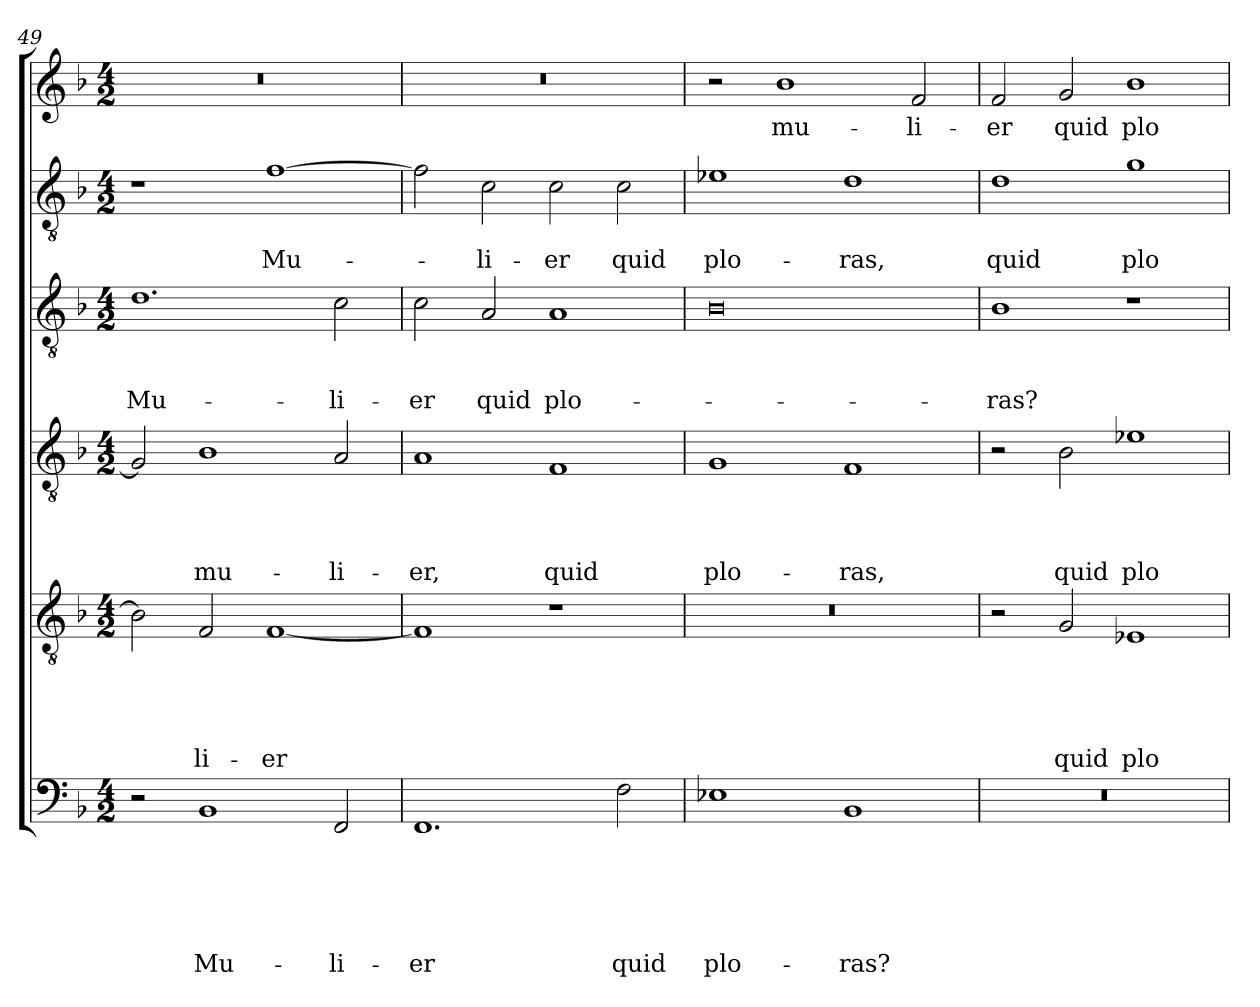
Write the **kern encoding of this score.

**kern	**text	**text	**text	**text	**text	**text	**kern	**text	**text	**text	**text	**text	**kern	**text	**text	**text	**text	**kern	**text	**text	**text	**kern	**text	**text	**kern	**text
*part6	*part6	*part6	*part6	*part6	*part6	*part6	*part5	*part5	*part5	*part5	*part5	*part5	*part4	*part4	*part4	*part4	*part4	*part3	*part3	*part3	*part3	*part2	*part2	*part2	*part1	*part1
*staff6	*staff6	*staff6	*staff6	*staff6	*staff6	*staff6	*staff5	*staff5	*staff5	*staff5	*staff5	*staff5	*staff4	*staff4	*staff4	*staff4	*staff4	*staff3	*staff3	*staff3	*staff3	*staff2	*staff2	*staff2	*staff1	*staff1
!!LO:LB:g=z
*clefF4	*	*	*	*	*	*	*clefGv2	*	*	*	*	*	*clefGv2	*	*	*	*	*clefGv2	*	*	*	*clefGv2	*	*	*clefG2	*
*k[b-]	*	*	*	*	*	*	*k[b-]	*	*	*	*	*	*k[b-]	*	*	*	*	*k[b-]	*	*	*	*k[b-]	*	*	*k[b-]	*
*F:	*	*	*	*	*	*	*F:	*	*	*	*	*	*F:	*	*	*	*	*F:	*	*	*	*F:	*	*	*F:	*
*M4/2	*	*	*	*	*	*	*M4/2	*	*	*	*	*	*M4/2	*	*	*	*	*M4/2	*	*	*	*M4/2	*	*	*M4/2	*
=49	=49	=49	=49	=49	=49	=49	=49	=49	=49	=49	=49	=49	=49	=49	=49	=49	=49	=49	=49	=49	=49	=49	=49	=49	=49	=49
2r	.	.	.	.	.	.	2B-\]	.	.	.	.	.	2G/]	.	.	.	.	1.d	.	.	Mu-	1r	.	.	0r	.
1BB-	.	.	.	.	.	Mu-	2F/	.	.	.	.	-li-	1B-	.	.	.	mu-	.	.	.	.	.	.	.	.	.
.	.	.	.	.	.	.	[1F	.	.	.	.	-er	.	.	.	.	.	.	.	.	.	[1f	.	Mu-	.	.
2FF/	.	.	.	.	.	-li-	.	.	.	.	.	.	2A/	.	.	.	-li-	2c\	.	.	-li-	.	.	.	.	.
=50	=50	=50	=50	=50	=50	=50	=50	=50	=50	=50	=50	=50	=50	=50	=50	=50	=50	=50	=50	=50	=50	=50	=50	=50	=50	=50
1.FF	.	.	.	.	.	-er	1F]	.	.	.	.	.	1A	.	.	.	-er,	2c\	.	.	-er	2f\]	.	.	0r	.
.	.	.	.	.	.	.	.	.	.	.	.	.	.	.	.	.	.	2A/	.	.	quid	2c\	.	-li-	.	.
.	.	.	.	.	.	.	1r	.	.	.	.	.	1F	.	.	.	quid	1A	.	.	plo-	2c\	.	-er	.	.
2F\	.	.	.	.	.	quid	.	.	.	.	.	.	.	.	.	.	.	.	.	.	.	2c\	.	quid	.	.
=51	=51	=51	=51	=51	=51	=51	=51	=51	=51	=51	=51	=51	=51	=51	=51	=51	=51	=51	=51	=51	=51	=51	=51	=51	=51	=51
1E-X	.	.	.	.	.	plo-	0r	.	.	.	.	.	1G	.	.	.	plo-	0B-	.	.	.	1e-X	.	plo-	2r	.
.	.	.	.	.	.	.	.	.	.	.	.	.	.	.	.	.	.	.	.	.	.	.	.	.	1b-	mu-
1BB-	.	.	.	.	.	-ras?	.	.	.	.	.	.	1F	.	.	.	-ras,	.	.	.	.	1d	.	-ras,	.	.
.	.	.	.	.	.	.	.	.	.	.	.	.	.	.	.	.	.	.	.	.	.	.	.	.	2f/	-li-
=52	=52	=52	=52	=52	=52	=52	=52	=52	=52	=52	=52	=52	=52	=52	=52	=52	=52	=52	=52	=52	=52	=52	=52	=52	=52	=52
0r	.	.	.	.	.	.	2r	.	.	.	.	.	2r	.	.	.	.	1B-	.	.	-ras?	1d	.	quid	2f/	-er
.	.	.	.	.	.	.	2G/	.	.	.	.	quid	2B-\	.	.	.	quid	.	.	.	.	.	.	.	2g/	quid
.	.	.	.	.	.	.	1E-X	.	.	.	.	plo-	1e-X	.	.	.	plo-	1r	.	.	.	1g	.	plo-	1b-	plo-
=	=	=	=	=	=	=	=	=	=	=	=	=	=	=	=	=	=	=	=	=	=	=	=	=	=	=
*-	*-	*-	*-	*-	*-	*-	*-	*-	*-	*-	*-	*-	*-	*-	*-	*-	*-	*-	*-	*-	*-	*-	*-	*-	*-	*-
